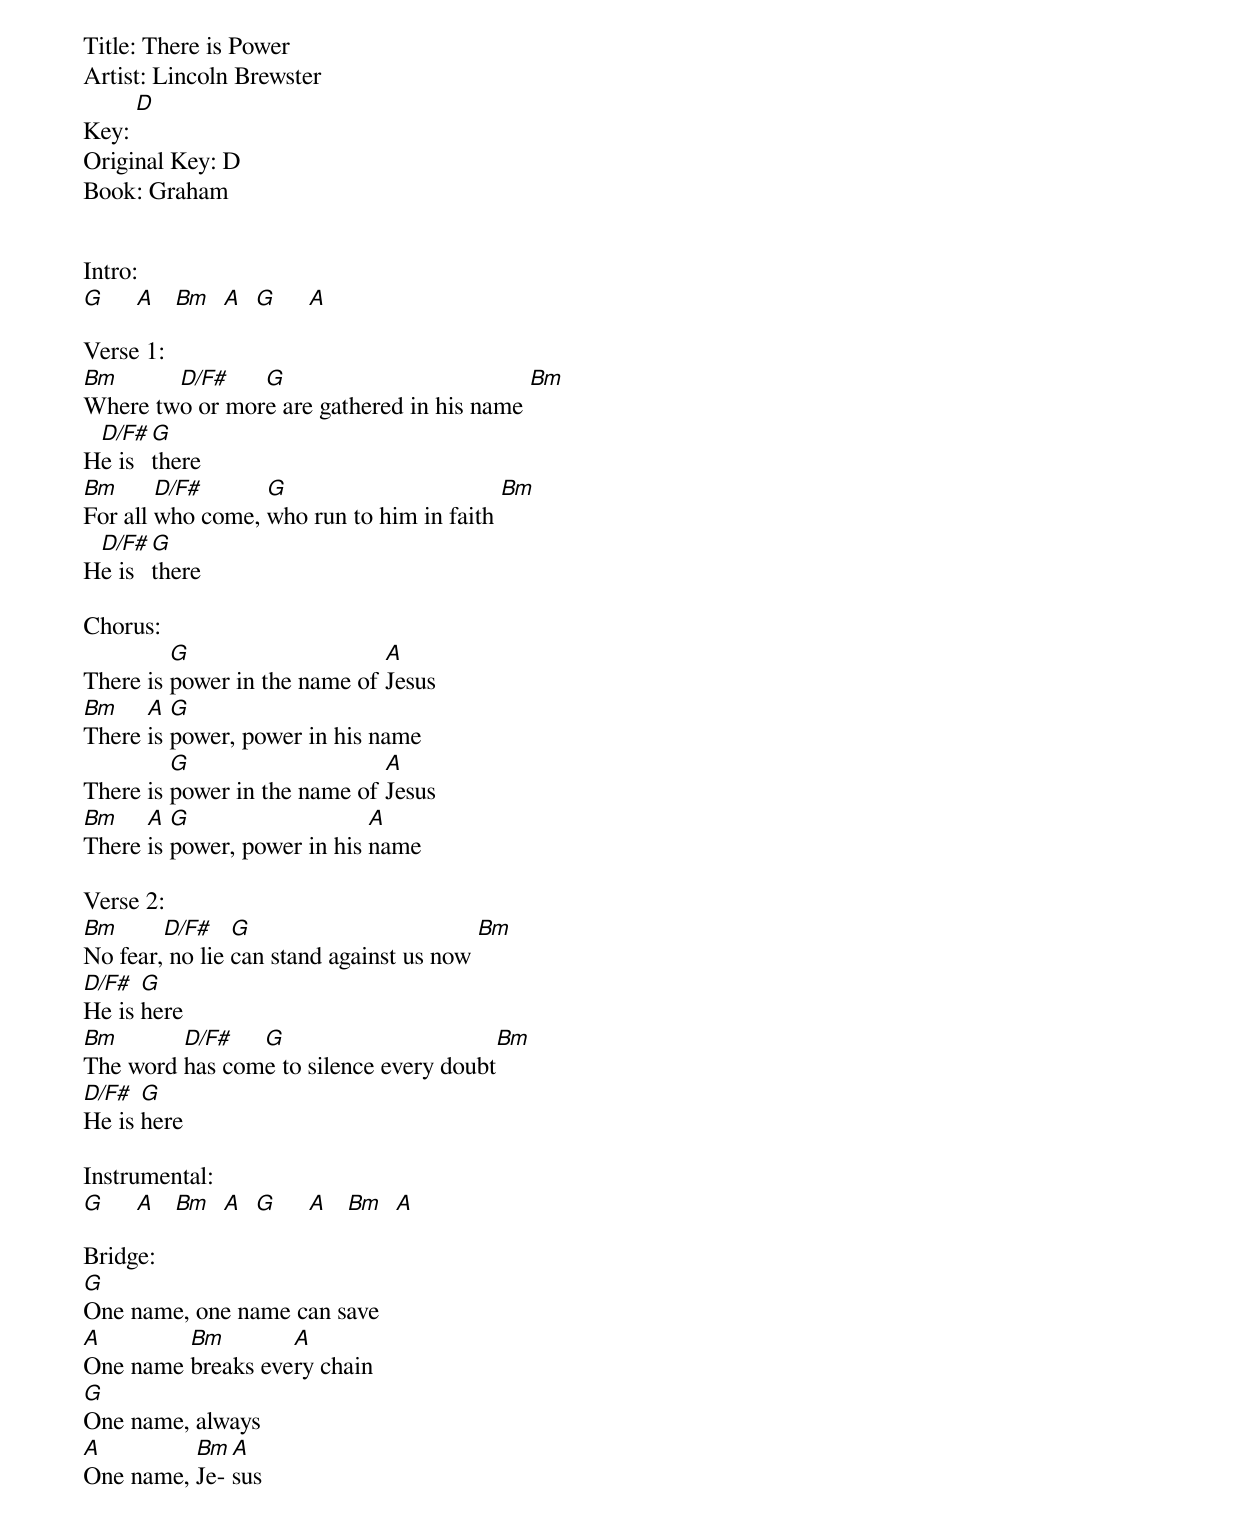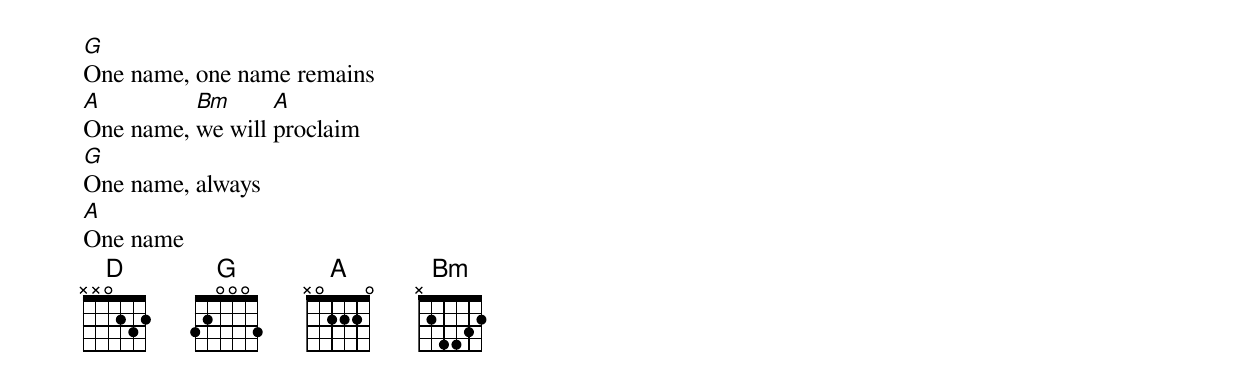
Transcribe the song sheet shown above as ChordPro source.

Title: There is Power
Artist: Lincoln Brewster
Key: [D]
Original Key: D
Book: Graham


Intro:
[G]     [A]   [Bm]  [A]  [G]     [A]

Verse 1:
[Bm]Where tw[D/F#]o or mor[G]e are gathered in his name [Bm]
H[D/F#]e is [G]there
[Bm]For all [D/F#]who come, [G]who run to him in faith [Bm]
H[D/F#]e is [G]there

Chorus:
There is [G]power in the name of [A]Jesus
[Bm]There [A]is [G]power, power in his name
There is [G]power in the name of [A]Jesus
[Bm]There [A]is [G]power, power in his [A]name

Verse 2:
[Bm]No fear,[D/F#] no lie [G]can stand against us now [Bm]
[D/F#]He is [G]here
[Bm]The word [D/F#]has com[G]e to silence every doubt[Bm]
[D/F#]He is [G]here

Instrumental:
[G]     [A]   [Bm]  [A]  [G]     [A]   [Bm]  [A]

Bridge:
[G]One name, one name can save
[A]One name [Bm]breaks eve[A]ry chain
[G]One name, always
[A]One name, [Bm]Je-[A]sus
[G]One name, one name remains
[A]One name, [Bm]we will [A]proclaim
[G]One name, always
[A]One name
